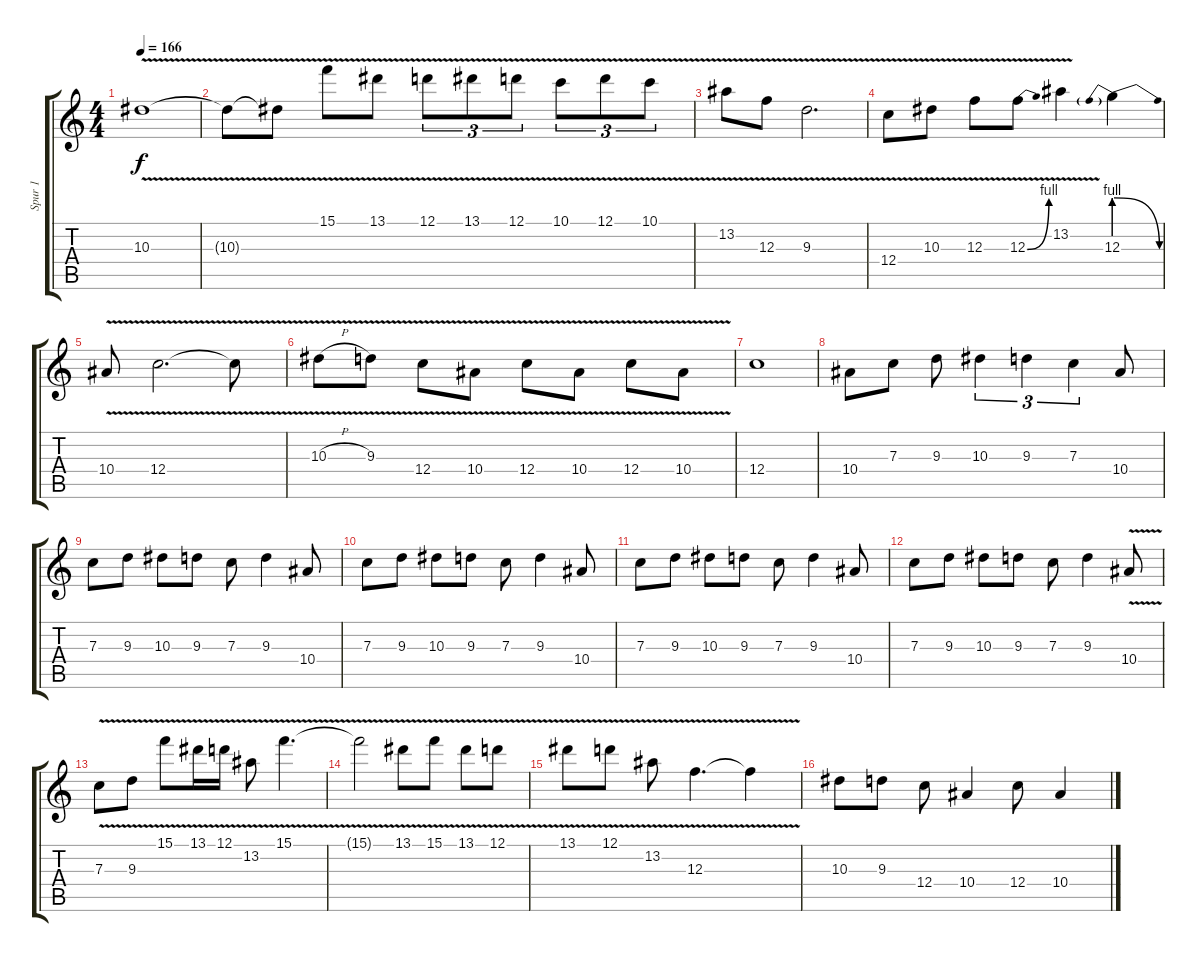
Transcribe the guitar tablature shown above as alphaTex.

\track ("Spur 1" "Spur 1") {instrument distortionguitar}
\staff {score tabs}
\tuning (D4 A3 F3 C3 G2 D2) {hide}
\ts (4 4)
\tempo 166
\clef g2
\ks c
10.3{v}.1{dy f} |
10.3{v t}.8 10.3{v t}.8 15.1{v}.8 13.1{v}.8 12.1{v}.8{tu (3 2)} 13.1{v}.8{tu (3 2)} 12.1{v}.8{tu (3 2)} 10.1{v}.8{tu (3 2)} 12.1{v}.8{tu (3 2)} 10.1{v}.8{tu (3 2)} |
13.2{v}.8 12.3{v}.8 9.3{v}.2{d} |
12.4{v}.8 10.3{v}.8 12.3{v}.8 12.3{be (bend 0 0 60 4) v}.8 13.2{v}.4 12.3{be (prebendrelease 0 4 60 0)}.4 |
10.4{v}.8 12.4{v}.2{d} 12.4{t}.8 |
10.3{v h}.8 9.3{v}.8 12.4{v}.8 10.4{v}.8 12.4{v}.8 10.4{v}.8 12.4{v}.8 10.4{v}.8 |
12.4.1 |
10.4.8 7.3.8 9.3.8 10.3.4{tu (3 2)} 9.3.4{tu (3 2)} 7.3.4{tu (3 2)} 10.4.8 |
7.3.8 9.3.8 10.3.8 9.3.8 7.3.8 9.3.4 10.4.8 |
7.3.8 9.3.8 10.3.8 9.3.8 7.3.8 9.3.4 10.4.8 |
7.3.8 9.3.8 10.3.8 9.3.8 7.3.8 9.3.4 10.4.8 |
7.3.8 9.3.8 10.3.8 9.3.8 7.3.8 9.3.4 10.4{v}.8 |
7.3{v}.8 9.3{v}.8 15.1{v}.8 13.1{v}.16 12.1{v}.16 13.2{v}.8 15.1{v}.4{d} |
15.1{v t}.2 13.1{v}.8 15.1{v}.8 13.1{v}.8 12.1{v}.8 |
13.1{v}.8 12.1{v}.8 13.2{v}.8 12.3{v}.4{d} 12.3{t}.4 |
10.3.8 9.3.8 12.4.8 10.4.4 12.4.8 10.4.4
